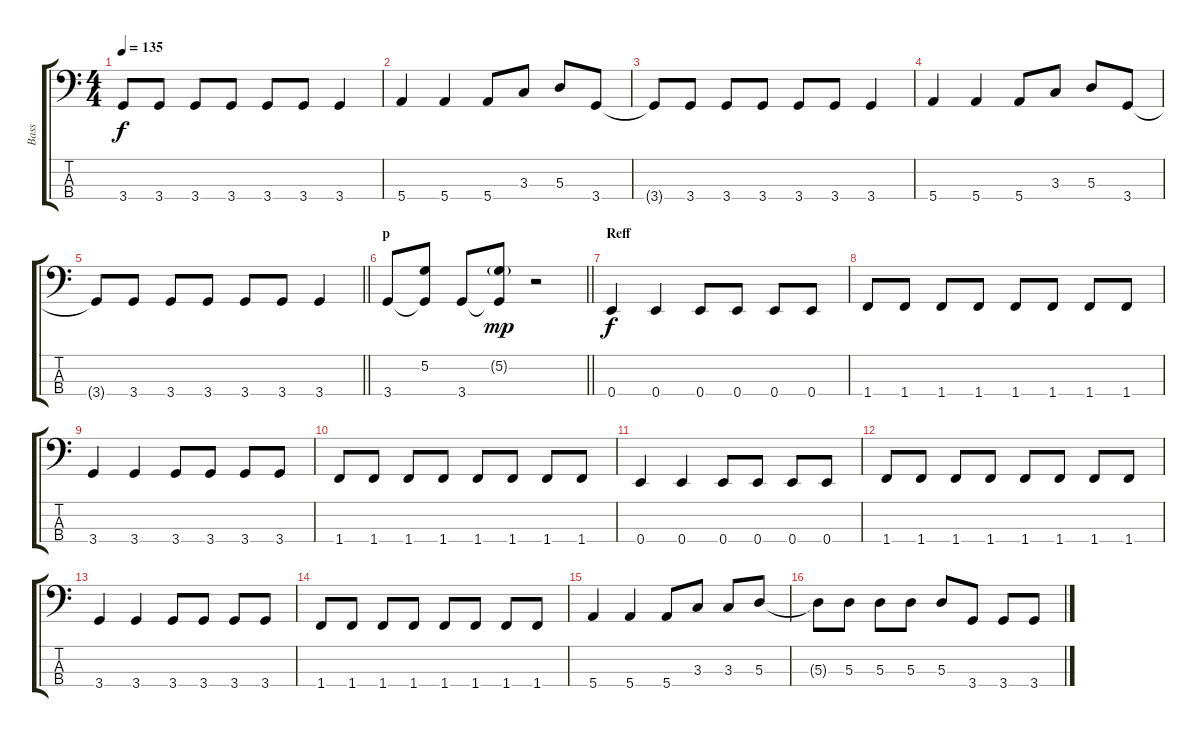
\track ("Bass" "Bass") {instrument acousticbass}
\staff {score tabs}
\tuning (G2 D2 A1 E1) {hide}
\ts (4 4)
\tempo 135
\clef f4
\ks c
3.4{t}.8{dy f} 3.4.8 3.4.8 3.4.8 3.4.8 3.4.8 3.4.4 |
5.4.4 5.4.4 5.4.8 3.3.8 5.3.8 3.4.8 |
3.4{t}.8 3.4.8 3.4.8 3.4.8 3.4.8 3.4.8 3.4.4 |
5.4.4 5.4.4 5.4.8 3.3.8 5.3.8 3.4.8 |
\barLineRight lightlight
3.4{t}.8 3.4.8 3.4.8 3.4.8 3.4.8 3.4.8 3.4.4 |
\section ("" "p")
\barLineRight lightlight
3.4.8 (5.2 3.4{t}).8 3.4.8 (5.2{g} 3.4{t}).8{dy mp} r.2 |
\section ("" "Reff")
0.4.4{dy f} 0.4.4 0.4.8 0.4.8 0.4.8 0.4.8 |
1.4.8 1.4.8 1.4.8 1.4.8 1.4.8 1.4.8 1.4.8 1.4.8 |
3.4.4 3.4.4 3.4.8 3.4.8 3.4.8 3.4.8 |
1.4.8 1.4.8 1.4.8 1.4.8 1.4.8 1.4.8 1.4.8 1.4.8 |
0.4.4 0.4.4 0.4.8 0.4.8 0.4.8 0.4.8 |
1.4.8 1.4.8 1.4.8 1.4.8 1.4.8 1.4.8 1.4.8 1.4.8 |
3.4.4 3.4.4 3.4.8 3.4.8 3.4.8 3.4.8 |
1.4.8 1.4.8 1.4.8 1.4.8 1.4.8 1.4.8 1.4.8 1.4.8 |
5.4.4 5.4.4 5.4.8 3.3.8 3.3.8 5.3.8 |
5.3{t}.8 5.3.8 5.3.8 5.3.8 5.3.8 3.4.8 3.4.8 3.4.8
